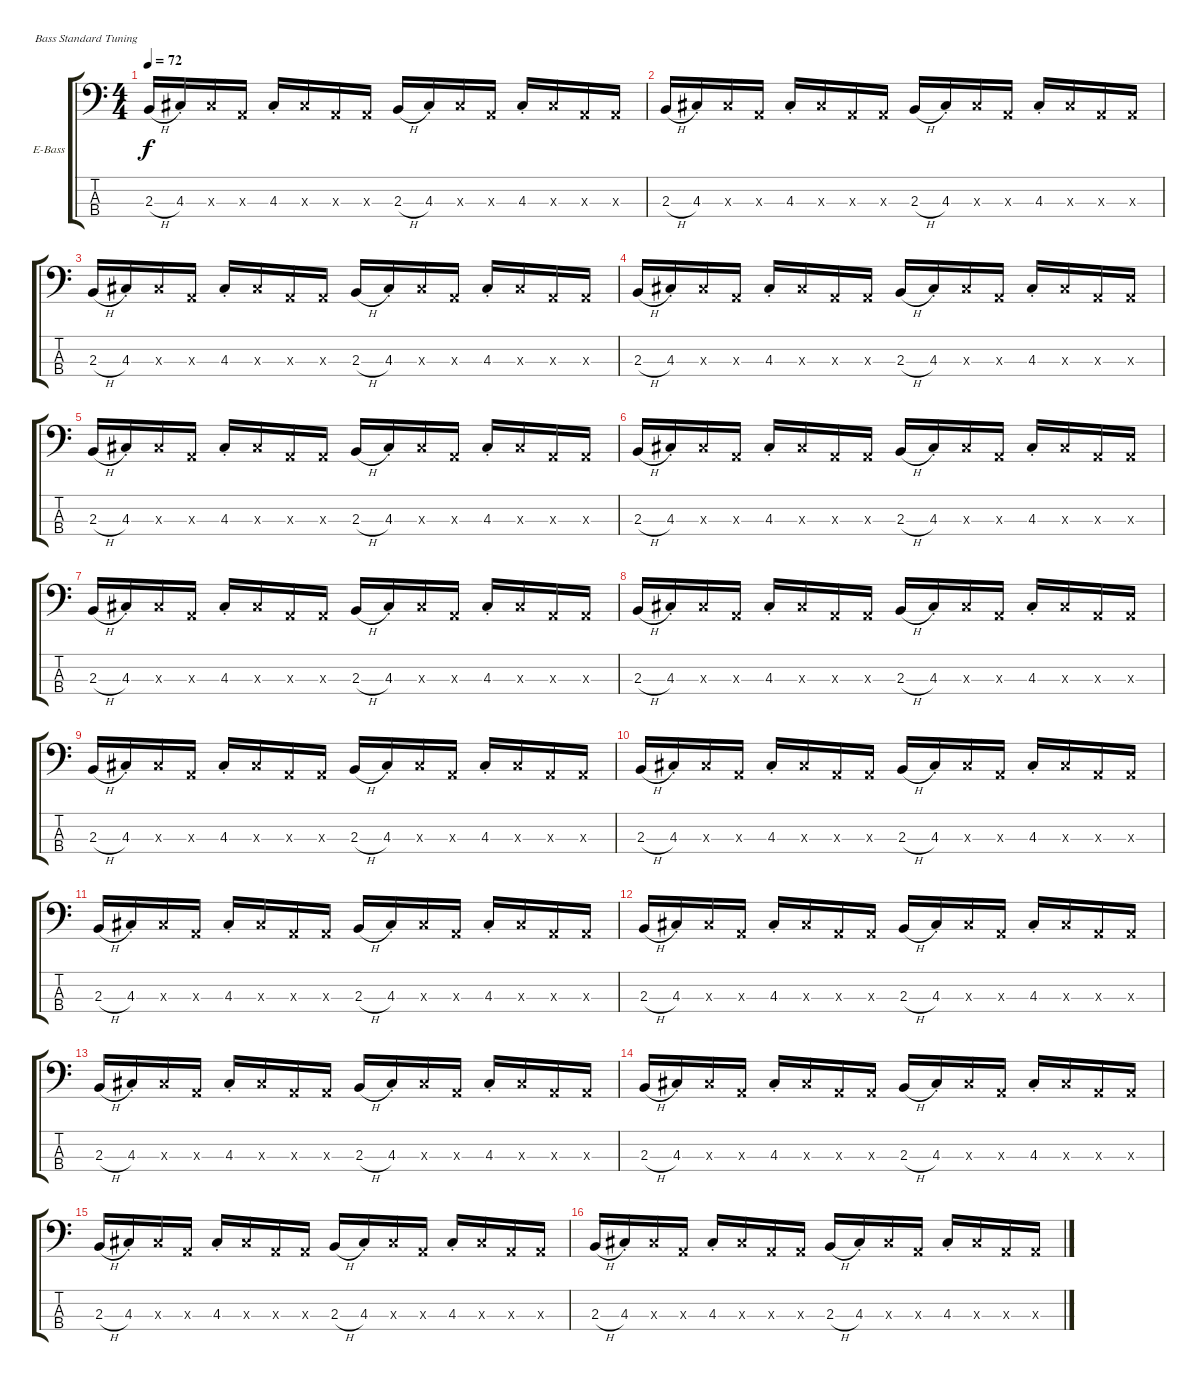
\bracketExtendMode groupsimilarinstruments
\firstSystemTrackNameOrientation horizontal
\otherSystemsTrackNameOrientation horizontal
\track ("Roger" "E-Bass") {instrument electricbasspick}
\staff {score tabs}
\tuning (G2 D2 A1 E1)
\ts (4 4)
\tempo 72
\clef f4
\ks c
2.3{h}.16{dy f} 4.3{st}.16 4.3{x}.16 0.3{x}.16 4.3{st}.16 4.3{x}.16 0.3{x}.16 0.3{x}.16 2.3{h}.16 4.3{st}.16 4.3{x}.16 0.3{x}.16 4.3{st}.16 4.3{x}.16 0.3{x}.16 0.3{x}.16 |
2.3{h}.16 4.3{st}.16 4.3{x}.16 0.3{x}.16 4.3{st}.16 4.3{x}.16 0.3{x}.16 0.3{x}.16 2.3{h}.16 4.3{st}.16 4.3{x}.16 0.3{x}.16 4.3{st}.16 4.3{x}.16 0.3{x}.16 0.3{x}.16 |
2.3{h}.16 4.3{st}.16 4.3{x}.16 0.3{x}.16 4.3{st}.16 4.3{x}.16 0.3{x}.16 0.3{x}.16 2.3{h}.16 4.3{st}.16 4.3{x}.16 0.3{x}.16 4.3{st}.16 4.3{x}.16 0.3{x}.16 0.3{x}.16 |
2.3{h}.16 4.3{st}.16 4.3{x}.16 0.3{x}.16 4.3{st}.16 4.3{x}.16 0.3{x}.16 0.3{x}.16 2.3{h}.16 4.3{st}.16 4.3{x}.16 0.3{x}.16 4.3{st}.16 4.3{x}.16 0.3{x}.16 0.3{x}.16 |
2.3{h}.16 4.3{st}.16 4.3{x}.16 0.3{x}.16 4.3{st}.16 4.3{x}.16 0.3{x}.16 0.3{x}.16 2.3{h}.16 4.3{st}.16 4.3{x}.16 0.3{x}.16 4.3{st}.16 4.3{x}.16 0.3{x}.16 0.3{x}.16 |
2.3{h}.16 4.3{st}.16 4.3{x}.16 0.3{x}.16 4.3{st}.16 4.3{x}.16 0.3{x}.16 0.3{x}.16 2.3{h}.16 4.3{st}.16 4.3{x}.16 0.3{x}.16 4.3{st}.16 4.3{x}.16 0.3{x}.16 0.3{x}.16 |
2.3{h}.16 4.3{st}.16 4.3{x}.16 0.3{x}.16 4.3{st}.16 4.3{x}.16 0.3{x}.16 0.3{x}.16 2.3{h}.16 4.3{st}.16 4.3{x}.16 0.3{x}.16 4.3{st}.16 4.3{x}.16 0.3{x}.16 0.3{x}.16 |
2.3{h}.16 4.3{st}.16 4.3{x}.16 0.3{x}.16 4.3{st}.16 4.3{x}.16 0.3{x}.16 0.3{x}.16 2.3{h}.16 4.3{st}.16 4.3{x}.16 0.3{x}.16 4.3{st}.16 4.3{x}.16 0.3{x}.16 0.3{x}.16 |
2.3{h}.16 4.3{st}.16 4.3{x}.16 0.3{x}.16 4.3{st}.16 4.3{x}.16 0.3{x}.16 0.3{x}.16 2.3{h}.16 4.3{st}.16 4.3{x}.16 0.3{x}.16 4.3{st}.16 4.3{x}.16 0.3{x}.16 0.3{x}.16 |
2.3{h}.16 4.3{st}.16 4.3{x}.16 0.3{x}.16 4.3{st}.16 4.3{x}.16 0.3{x}.16 0.3{x}.16 2.3{h}.16 4.3{st}.16 4.3{x}.16 0.3{x}.16 4.3{st}.16 4.3{x}.16 0.3{x}.16 0.3{x}.16 |
2.3{h}.16 4.3{st}.16 4.3{x}.16 0.3{x}.16 4.3{st}.16 4.3{x}.16 0.3{x}.16 0.3{x}.16 2.3{h}.16 4.3{st}.16 4.3{x}.16 0.3{x}.16 4.3{st}.16 4.3{x}.16 0.3{x}.16 0.3{x}.16 |
2.3{h}.16 4.3{st}.16 4.3{x}.16 0.3{x}.16 4.3{st}.16 4.3{x}.16 0.3{x}.16 0.3{x}.16 2.3{h}.16 4.3{st}.16 4.3{x}.16 0.3{x}.16 4.3{st}.16 4.3{x}.16 0.3{x}.16 0.3{x}.16 |
2.3{h}.16 4.3{st}.16 4.3{x}.16 0.3{x}.16 4.3{st}.16 4.3{x}.16 0.3{x}.16 0.3{x}.16 2.3{h}.16 4.3{st}.16 4.3{x}.16 0.3{x}.16 4.3{st}.16 4.3{x}.16 0.3{x}.16 0.3{x}.16 |
2.3{h}.16 4.3{st}.16 4.3{x}.16 0.3{x}.16 4.3{st}.16 4.3{x}.16 0.3{x}.16 0.3{x}.16 2.3{h}.16 4.3{st}.16 4.3{x}.16 0.3{x}.16 4.3{st}.16 4.3{x}.16 0.3{x}.16 0.3{x}.16 |
2.3{h}.16 4.3{st}.16 4.3{x}.16 0.3{x}.16 4.3{st}.16 4.3{x}.16 0.3{x}.16 0.3{x}.16 2.3{h}.16 4.3{st}.16 4.3{x}.16 0.3{x}.16 4.3{st}.16 4.3{x}.16 0.3{x}.16 0.3{x}.16 |
2.3{h}.16 4.3{st}.16 4.3{x}.16 0.3{x}.16 4.3{st}.16 4.3{x}.16 0.3{x}.16 0.3{x}.16 2.3{h}.16 4.3{st}.16 4.3{x}.16 0.3{x}.16 4.3{st}.16 4.3{x}.16 0.3{x}.16 0.3{x}.16
